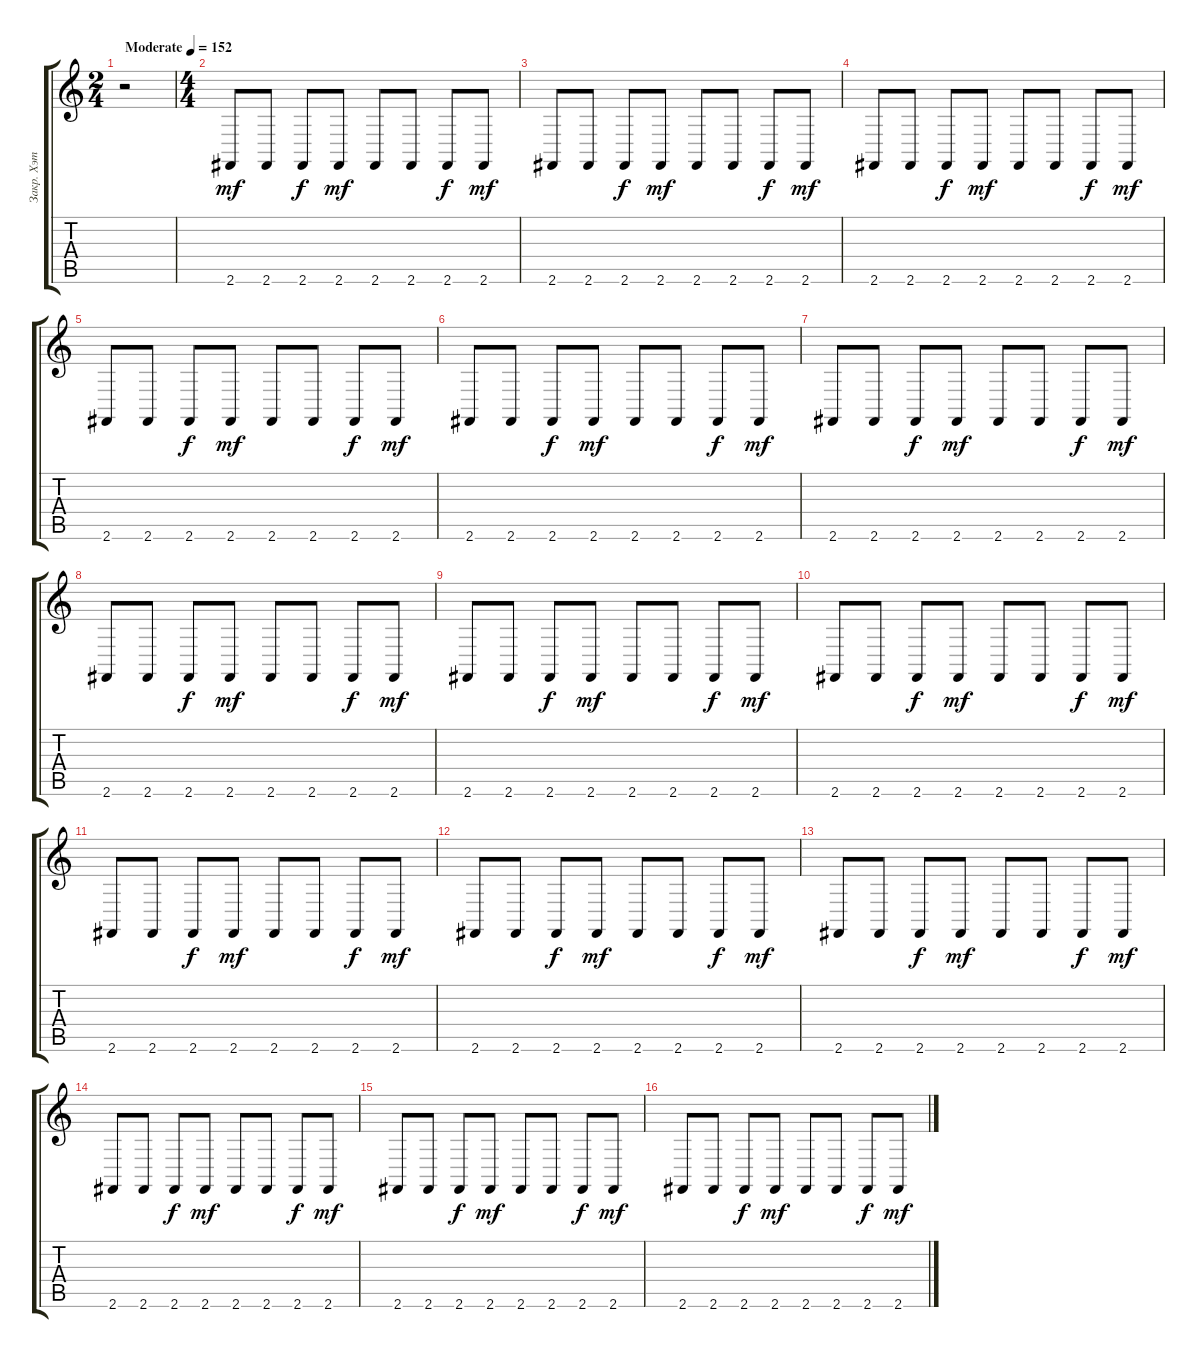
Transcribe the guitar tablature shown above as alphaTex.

\track ("Закр. Хэт" "Закр. Хэт") {instrument acousticgrandpiano}
\staff {score tabs}
\tuning (E4 B3 G3 D3 A2 E2) {hide}
\ts (2 4)
\tempo (152 "Moderate")
\clef g2
\ks c
r.2{dy mf instrument acousticgrandpiano} |
\ts (4 4)
2.6.8 2.6.8 2.6.8{dy f} 2.6.8{dy mf} 2.6.8 2.6.8 2.6.8{dy f} 2.6.8{dy mf} |
2.6.8 2.6.8 2.6.8{dy f} 2.6.8{dy mf} 2.6.8 2.6.8 2.6.8{dy f} 2.6.8{dy mf} |
2.6.8 2.6.8 2.6.8{dy f} 2.6.8{dy mf} 2.6.8 2.6.8 2.6.8{dy f} 2.6.8{dy mf} |
2.6.8 2.6.8 2.6.8{dy f} 2.6.8{dy mf} 2.6.8 2.6.8 2.6.8{dy f} 2.6.8{dy mf} |
2.6.8 2.6.8 2.6.8{dy f} 2.6.8{dy mf} 2.6.8 2.6.8 2.6.8{dy f} 2.6.8{dy mf} |
2.6.8 2.6.8 2.6.8{dy f} 2.6.8{dy mf} 2.6.8 2.6.8 2.6.8{dy f} 2.6.8{dy mf} |
2.6.8 2.6.8 2.6.8{dy f} 2.6.8{dy mf} 2.6.8 2.6.8 2.6.8{dy f} 2.6.8{dy mf} |
2.6.8 2.6.8 2.6.8{dy f} 2.6.8{dy mf} 2.6.8 2.6.8 2.6.8{dy f} 2.6.8{dy mf} |
2.6.8 2.6.8 2.6.8{dy f} 2.6.8{dy mf} 2.6.8 2.6.8 2.6.8{dy f} 2.6.8{dy mf} |
2.6.8 2.6.8 2.6.8{dy f} 2.6.8{dy mf} 2.6.8 2.6.8 2.6.8{dy f} 2.6.8{dy mf} |
2.6.8 2.6.8 2.6.8{dy f} 2.6.8{dy mf} 2.6.8 2.6.8 2.6.8{dy f} 2.6.8{dy mf} |
2.6.8 2.6.8 2.6.8{dy f} 2.6.8{dy mf} 2.6.8 2.6.8 2.6.8{dy f} 2.6.8{dy mf} |
2.6.8 2.6.8 2.6.8{dy f} 2.6.8{dy mf} 2.6.8 2.6.8 2.6.8{dy f} 2.6.8{dy mf} |
2.6.8 2.6.8 2.6.8{dy f} 2.6.8{dy mf} 2.6.8 2.6.8 2.6.8{dy f} 2.6.8{dy mf} |
2.6.8 2.6.8 2.6.8{dy f} 2.6.8{dy mf} 2.6.8 2.6.8 2.6.8{dy f} 2.6.8{dy mf}
